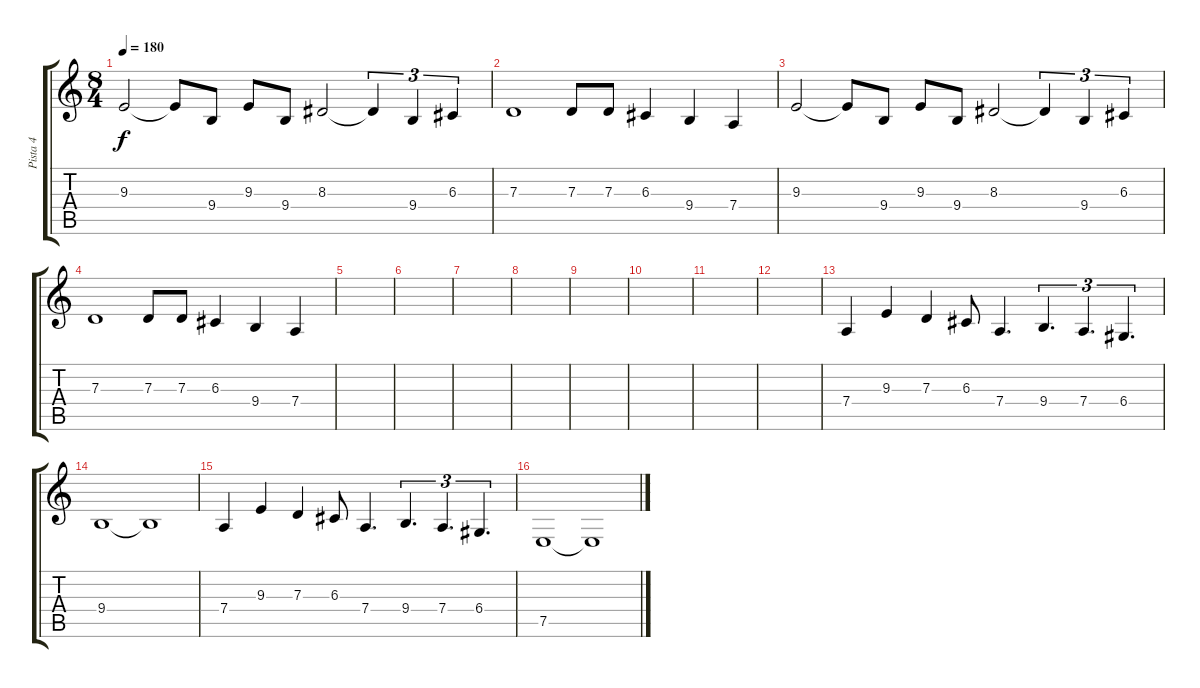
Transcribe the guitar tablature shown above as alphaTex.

\track ("Pista 4" "Pista 4") {instrument trombone}
\staff {score tabs}
\tuning (E4 B3 G3 D3 A2 E2) {hide}
\ts (8 4)
\tempo 180
\clef g2
\ks c
9.3.2{dy f} 9.3{t}.8 9.4.8 9.3.8 9.4.8 8.3.2 8.3{t}.4{tu (3 2)} 9.4.4{tu (3 2)} 6.3.4{tu (3 2)} |
7.3.1 7.3.8 7.3.8 6.3.4 9.4.4 7.4.4 |
9.3.2 9.3{t}.8 9.4.8 9.3.8 9.4.8 8.3.2 8.3{t}.4{tu (3 2)} 9.4.4{tu (3 2)} 6.3.4{tu (3 2)} |
7.3.1 7.3.8 7.3.8 6.3.4 9.4.4 7.4.4 |
|
|
|
|
|
|
|
|
7.4.4 9.3.4 7.3.4 6.3.8 7.4.4{d} 9.4.4{d tu (3 2)} 7.4.4{d tu (3 2)} 6.4.4{d tu (3 2)} |
9.4.1 9.4{t}.1 |
7.4.4 9.3.4 7.3.4 6.3.8 7.4.4{d} 9.4.4{d tu (3 2)} 7.4.4{d tu (3 2)} 6.4.4{d tu (3 2)} |
7.5.1 7.5{t}.1
